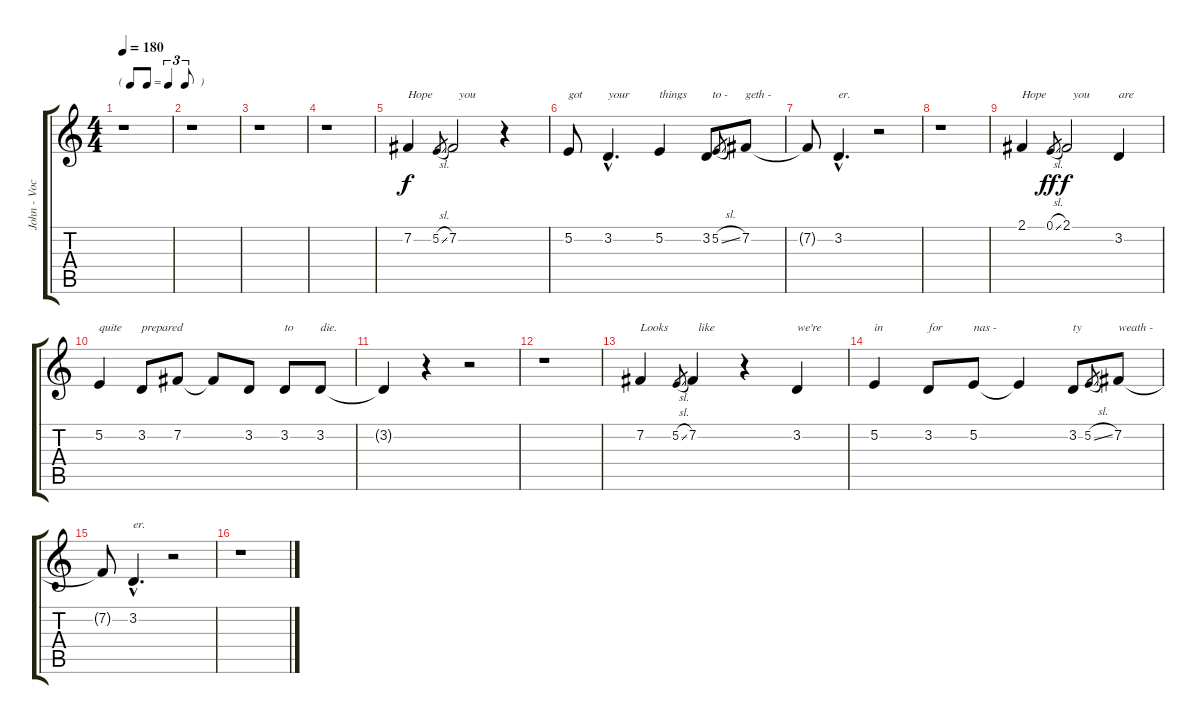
\track ("John - Vocals" "John - Voc") {instrument altosax}
\staff {score tabs}
\tuning (E4 B3 G3 D3 A2 E2) {hide}
\ts (4 4)
\tf triplet8th
\tempo 180
\clef g2
\ks c
r.1{dy f} |
r.1 |
r.1 |
r.1 |
7.2.4{txt "Hope"} 5.2{sl}.8{gr} 7.2.2{txt "  you"} r.4 |
5.2.8{txt "got"} 3.2{hac}.4{d txt "your"} 5.2.4{txt "things"} 3.2.8{txt "  to -"} 5.2{sl}.8{gr} 7.2.8{txt "geth -"} |
7.2{t}.8 3.2{hac}.4{d txt "er."} r.2 |
r.1 |
2.1.4{txt "Hope"} 0.1{sl}.8{gr dy ff} 2.1.2{txt "  you" dy f} 3.2.4{txt "are"} |
5.2.4{txt "quite"} 3.2.8{txt "prepared"} 7.2.8 7.2{t}.8 3.2.8 3.2.8{txt "to"} 3.2.8{txt "die."} |
3.2{t}.4 r.4 r.2 |
r.1 |
7.2.4{txt "Looks"} 5.2{sl}.8{gr} 7.2.4{txt "  like"} r.4 3.2.4{txt "we're"} |
5.2.4{txt "in"} 3.2.8{txt "for"} 5.2.8{txt "nas -"} 5.2{t}.4 3.2.8{txt "ty"} 5.2{sl}.8{gr} 7.2.8{txt "weath -"} |
7.2{t}.8 3.2{hac}.4{d txt "er."} r.2 |
r.1
